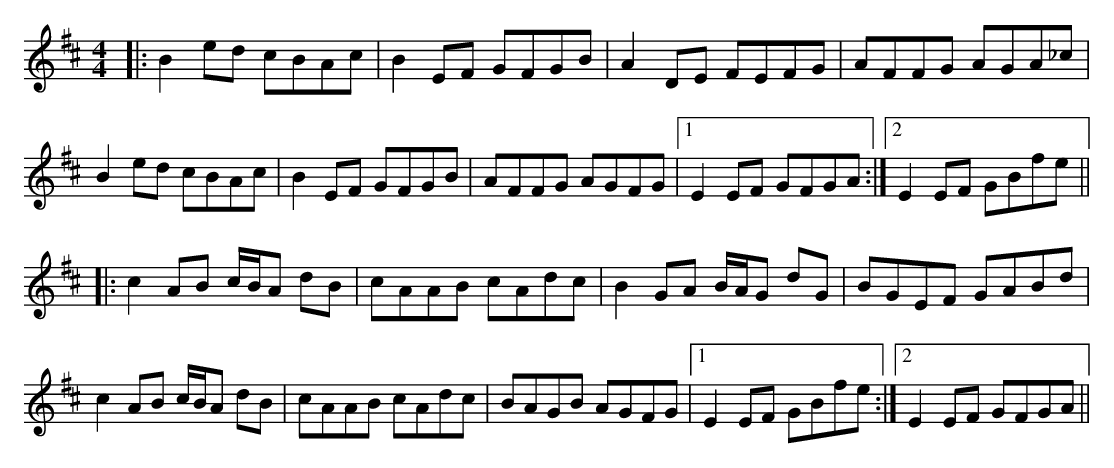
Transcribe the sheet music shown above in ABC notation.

X:1
M:4/4
K:Edor
|:B2ed cBAc|B2EF GFGB|A2DE FEFG|AFFG AGA_c|
B2ed cBAc|B2EF GFGB|AFFG AGFG|1 E2EF GFGA:|2 E2EF GBfe||
|:c2AB c/B/A dB|cAAB cAdc|B2GA B/A/G dG|BGEF GABd|
c2AB c/B/A dB|cAAB cAdc|BAGB AGFG|1 E2EF GBfe:|2 E2EF GFGA||
